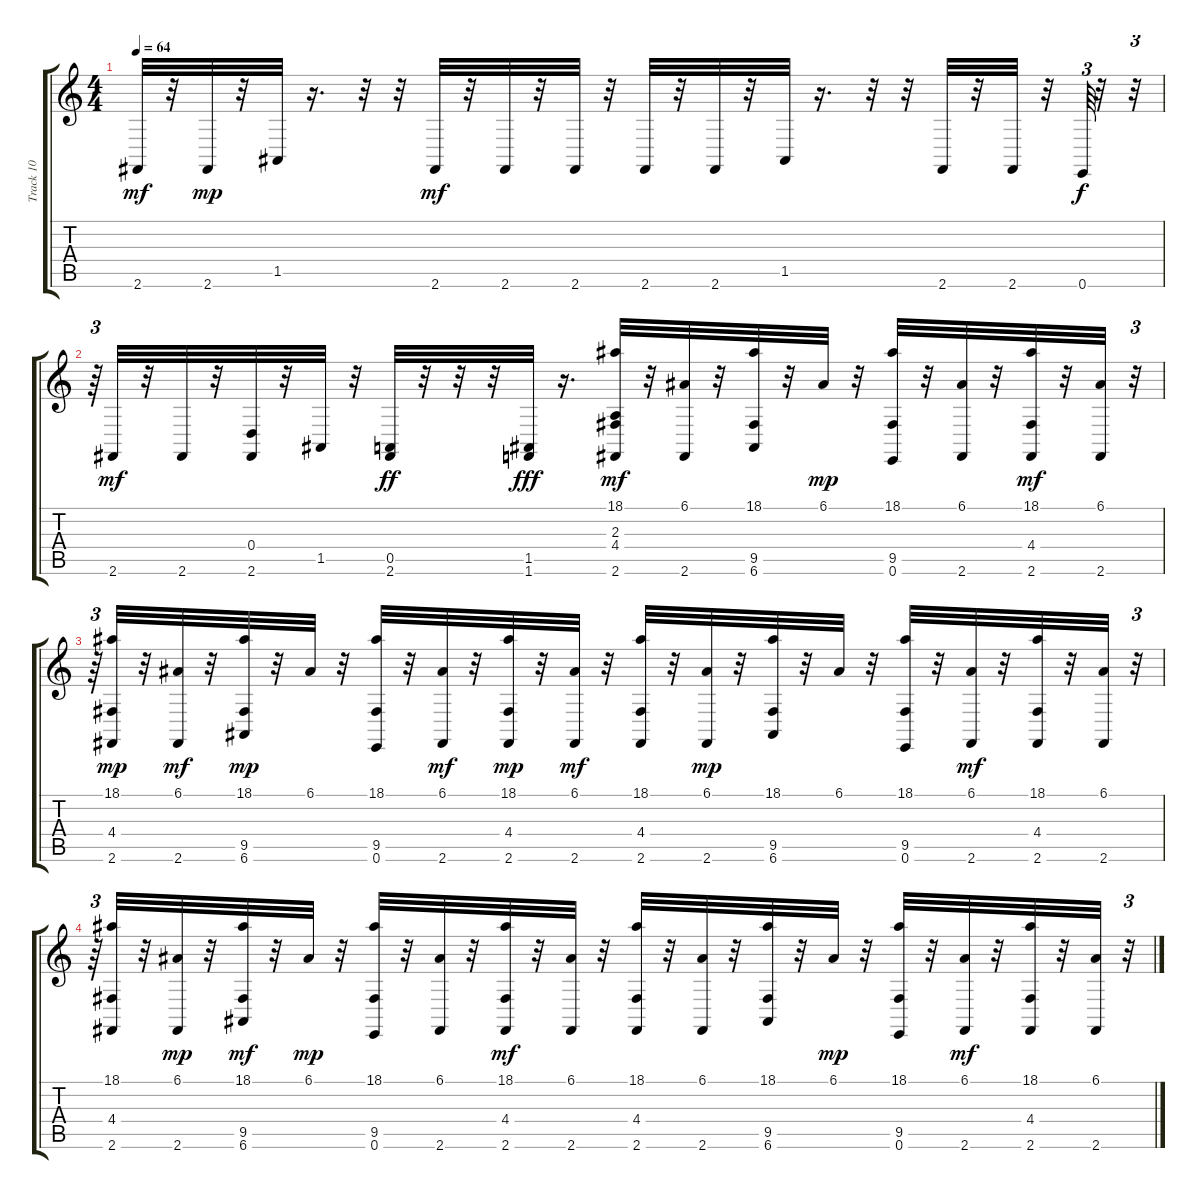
\track ("Track 10" "Track 10") {instrument acousticgrandpiano}
\staff {score tabs}
\tuning (E4 B3 G3 D3 A2 E2) {hide}
\ts (4 4)
\tempo 64
\clef g2
\ks c
2.6.32{dy mf} r.32 2.6.32{dy mp} r.32 1.5.32 r.16{d} r.32 r.32 2.6.32{dy mf} r.32 2.6.32 r.32 2.6.32 r.32 2.6.32 r.32 2.6.32 r.32 1.5.32 r.16{d} r.32 r.32 2.6.32 r.32 2.6.32 r.32 0.6.64{tu (3 2) dy f} r.32 r.32{tu (3 2)} |
r.64{tu (3 2)} 2.6.32{dy mf} r.32 2.6.32 r.32 (0.4 2.6).32 r.32 1.5.32 r.32 (0.5 2.6).32{dy ff} r.32 r.32 r.32 (1.5 1.6).32{dy fff} r.16{d} (18.1 2.3 4.4 2.6).32{dy mf} r.32 (6.1 2.6).32 r.32 (18.1 9.5 6.6).32 r.32 6.1.32{dy mp} r.32 (18.1 9.5 0.6).32 r.32 (6.1 2.6).32 r.32 (18.1 4.4 2.6).32{dy mf} r.32 (6.1 2.6).32 r.32{tu (3 2)} |
r.64{tu (3 2)} (18.1 4.4 2.6).32{dy mp} r.32 (6.1 2.6).32{dy mf} r.32 (18.1 9.5 6.6).32{dy mp} r.32 6.1.32 r.32 (18.1 9.5 0.6).32 r.32 (6.1 2.6).32{dy mf} r.32 (18.1 4.4 2.6).32{dy mp} r.32 (6.1 2.6).32{dy mf} r.32 (18.1 4.4 2.6).32 r.32 (6.1 2.6).32{dy mp} r.32 (18.1 9.5 6.6).32 r.32 6.1.32 r.32 (18.1 9.5 0.6).32 r.32 (6.1 2.6).32{dy mf} r.32 (18.1 4.4 2.6).32 r.32 (6.1 2.6).32 r.32{tu (3 2)} |
r.64{tu (3 2)} (18.1 4.4 2.6).32 r.32 (6.1 2.6).32{dy mp} r.32 (18.1 9.5 6.6).32{dy mf} r.32 6.1.32{dy mp} r.32 (18.1 9.5 0.6).32 r.32 (6.1 2.6).32 r.32 (18.1 4.4 2.6).32{dy mf} r.32 (6.1 2.6).32 r.32 (18.1 4.4 2.6).32 r.32 (6.1 2.6).32 r.32 (18.1 9.5 6.6).32 r.32 6.1.32{dy mp} r.32 (18.1 9.5 0.6).32 r.32 (6.1 2.6).32{dy mf} r.32 (18.1 4.4 2.6).32 r.32 (6.1 2.6).32 r.32{tu (3 2)}
